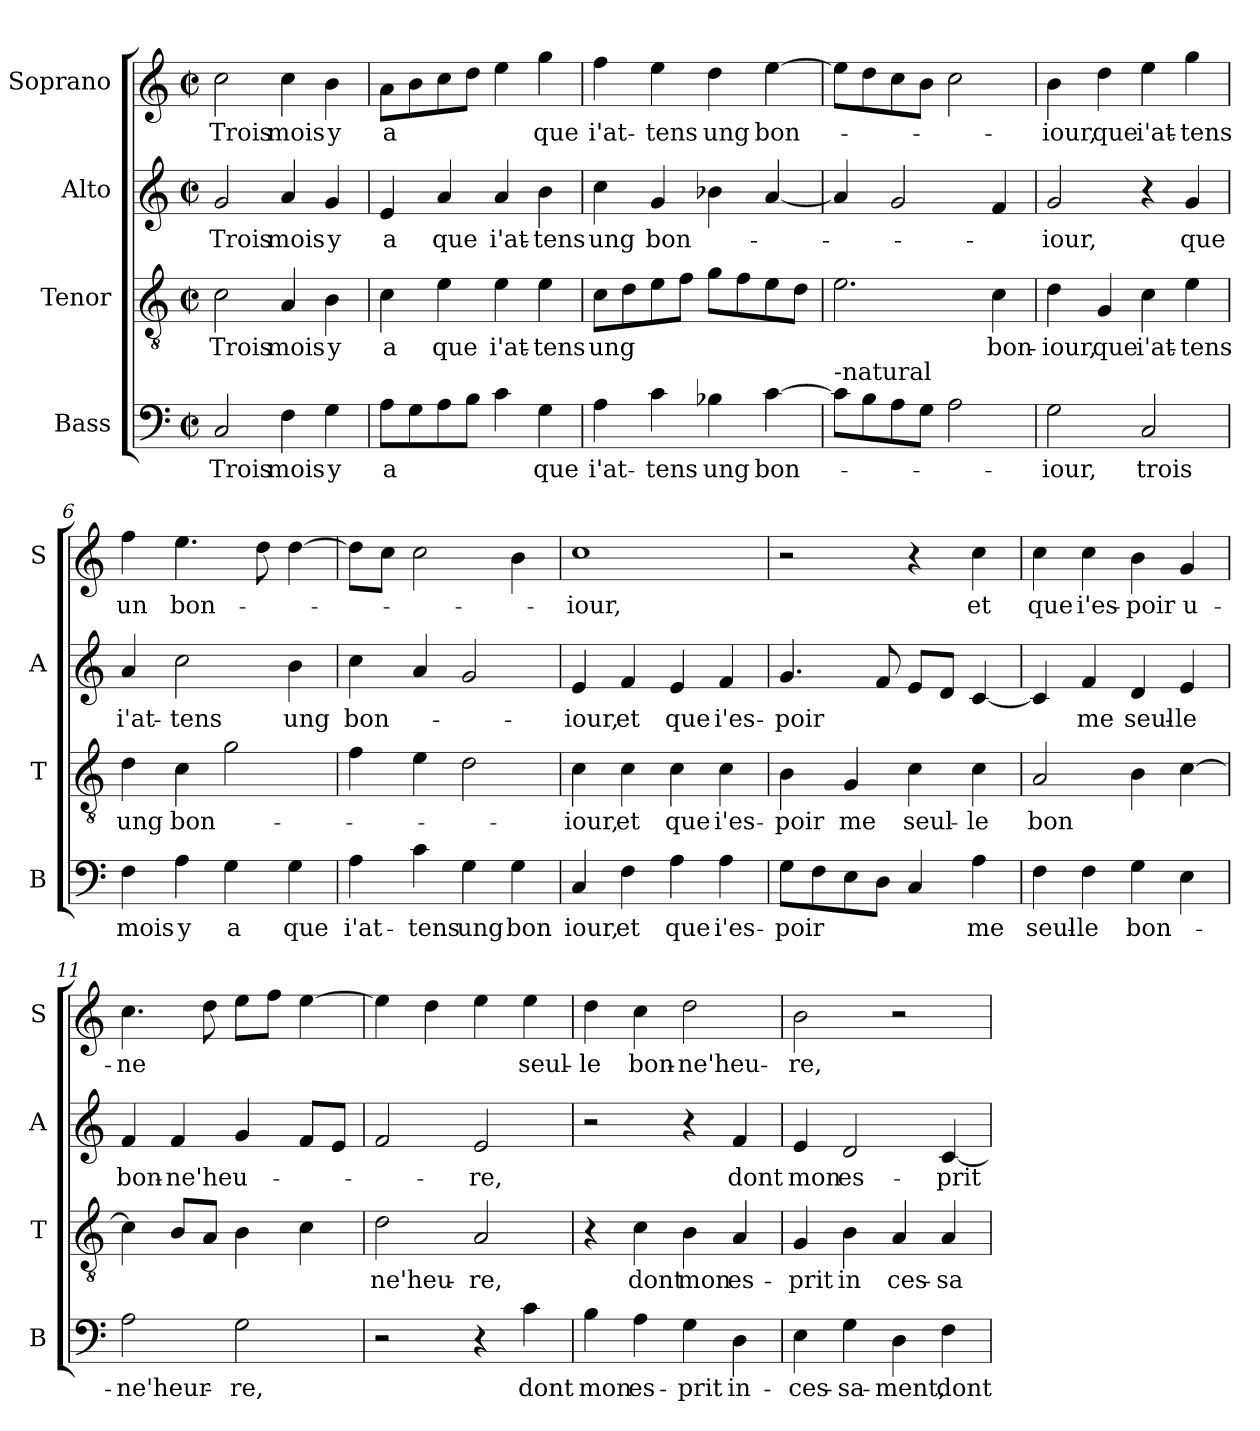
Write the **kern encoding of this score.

**kern	**text	**kern	**text	**kern	**text	**kern	**text
*part4	*part4	*part3	*part3	*part2	*part2	*part1	*part1
*staff4	*staff4	*staff3	*staff3	*staff2	*staff2	*staff1	*staff1
*I"Bass	*	*I"Tenor	*	*I"Alto	*	*I"Soprano	*
*I'B	*	*I'T	*	*I'A	*	*I'S	*
*clefF4	*	*clefGv2	*	*clefG2	*	*clefG2	*
*k[]	*	*k[]	*	*k[]	*	*k[]	*
*C:	*	*C:	*	*C:	*	*C:	*
*M2/2	*	*M2/2	*	*M2/2	*	*M2/2	*
*met(c|)	*	*met(c|)	*	*met(c|)	*	*met(c|)	*
=1	=1	=1	=1	=1	=1	=1	=1
!	!LO:LY:b	!	!LO:LY:b	!	!LO:LY:b	!	!LO:LY:b
2C/	Trois	2c\	Trois	2g/	Trois	2cc\	Trois
!	!LO:LY:b	!	!LO:LY:b	!	!LO:LY:b	!	!LO:LY:b
4F\	mois	4A/	mois	4a/	mois	4cc\	mois
!	!LO:LY:b	!	!LO:LY:b	!	!LO:LY:b	!	!LO:LY:b
4G\	y	4B\	y	4g/	y	4b\	y
=2	=2	=2	=2	=2	=2	=2	=2
!	!LO:LY:b	!	!LO:LY:b	!	!LO:LY:b	!	!LO:LY:b
8A\L	a	4c\	a	4e/	a	8a\L	a
8G\	.	.	.	.	.	8b\	.
!	!	!	!LO:LY:b	!	!LO:LY:b	!	!
8A\	.	4e\	que	4a/	que	8cc\	.
8B\J	.	.	.	.	.	8dd\J	.
!	!	!	!LO:LY:b	!	!LO:LY:b	!	!
4c\	.	4e\	i'at-	4a/	i'at-	4ee\	.
!	!LO:LY:b	!	!LO:LY:b	!	!LO:LY:b	!	!LO:LY:b
4G\	que	4e\	-tens	4b\	-tens	4gg\	que
=3	=3	=3	=3	=3	=3	=3	=3
!	!LO:LY:b	!	!LO:LY:b	!	!LO:LY:b	!	!LO:LY:b
4A\	i'at-	8c\L	ung	4cc\	ung	4ff\	i'at-
.	.	8d\	.	.	.	.	.
!	!LO:LY:b	!	!	!	!LO:LY:b	!	!LO:LY:b
4c\	-tens	8e\	.	4g/	bon-	4ee\	-tens
.	.	8f\J	.	.	.	.	.
!	!LO:LY:b	!	!	!	!	!	!LO:LY:b
4B-X\	ung	8g\L	.	4b-X\	.	4dd\	ung
.	.	8f\	.	.	.	.	.
!	!LO:LY:b	!	!	!	!	!	!LO:LY:b
[4c\	bon-	8e\	.	[4a/	.	[4ee\	bon-
.	.	8d\J	.	.	.	.	.
=4	=4	=4	=4	=4	=4	=4	=4
!LO:TX:a:t=-natural	!	!	!	!	!	!	!
8c\L]	.	2.e\	.	4a/]	.	8ee\L]	.
8B\	.	.	.	.	.	8dd\	.
8A\	.	.	.	2g/	.	8cc\	.
8G\J	.	.	.	.	.	8b\J	.
2A\	.	.	.	.	.	2cc\	.
!	!	!	!LO:LY:b	!	!	!	!
.	.	4c\	bon-	4f/	.	.	.
=5	=5	=5	=5	=5	=5	=5	=5
!	!LO:LY:b	!	!LO:LY:b	!	!LO:LY:b	!	!LO:LY:b
2G\	-iour,	4d\	-iour,	2g/	-iour,	4b\	-iour,
!	!	!	!LO:LY:b	!	!	!	!LO:LY:b
.	.	4G/	que	.	.	4dd\	que
!	!LO:LY:b	!	!LO:LY:b	!	!	!	!LO:LY:b
2C/	trois	4c\	i'at-	4r	.	4ee\	i'at-
!	!	!	!LO:LY:b	!	!LO:LY:b	!	!LO:LY:b
.	.	4e\	-tens	4g/	que	4gg\	-tens
!!LO:LB:g=z
=6	=6	=6	=6	=6	=6	=6	=6
!	!LO:LY:b	!	!LO:LY:b	!	!LO:LY:b	!	!LO:LY:b
4F\	mois	4d\	ung	4a/	i'at-	4ff\	un
!	!LO:LY:b	!	!LO:LY:b	!	!LO:LY:b	!	!LO:LY:b
4A\	y	4c\	bon-	2cc\	-tens	4.ee\	bon-
!	!LO:LY:b	!	!	!	!	!	!
4G\	a	2g\	.	.	.	.	.
.	.	.	.	.	.	8dd\	.
!	!LO:LY:b	!	!	!	!LO:LY:b	!	!
4G\	que	.	.	4b\	ung	[4dd\	.
=7	=7	=7	=7	=7	=7	=7	=7
!	!LO:LY:b	!	!	!	!LO:LY:b	!	!
4A\	i'at-	4f\	.	4cc\	bon-	8dd\L]	.
.	.	.	.	.	.	8cc\J	.
!	!LO:LY:b	!	!	!	!	!	!
4c\	-tens	4e\	.	4a/	.	2cc\	.
!	!LO:LY:b	!	!	!	!	!	!
4G\	ung	2d\	.	2g/	.	.	.
!	!LO:LY:b	!	!	!	!	!	!
4G\	bon	.	.	.	.	4b\	.
=8	=8	=8	=8	=8	=8	=8	=8
!	!LO:LY:b	!	!LO:LY:b	!	!LO:LY:b	!	!LO:LY:b
4C/	iour,	4c\	-iour,	4e/	-iour,	1cc	-iour,
!	!LO:LY:b	!	!LO:LY:b	!	!LO:LY:b	!	!
4F\	et	4c\	et	4f/	et	.	.
!	!LO:LY:b	!	!LO:LY:b	!	!LO:LY:b	!	!
4A\	que	4c\	que	4e/	que	.	.
!	!LO:LY:b	!	!LO:LY:b	!	!LO:LY:b	!	!
4A\	i'es-	4c\	i'es-	4f/	i'es-	.	.
=9	=9	=9	=9	=9	=9	=9	=9
!	!LO:LY:b	!	!LO:LY:b	!	!LO:LY:b	!	!
8G\L	-poir	4B\	-poir	4.g/	-poir	2r	.
8F\	.	.	.	.	.	.	.
!	!	!	!LO:LY:b	!	!	!	!
8E\	.	4G/	me	.	.	.	.
8D\J	.	.	.	8f/	.	.	.
!	!	!	!LO:LY:b	!	!	!	!
4C/	.	4c\	seul-	8e/L	.	4r	.
.	.	.	.	8d/J	.	.	.
!	!LO:LY:b	!	!LO:LY:b	!	!	!	!LO:LY:b
4A\	me	4c\	-le	[4c/	.	4cc\	et
=10	=10	=10	=10	=10	=10	=10	=10
!	!LO:LY:b	!	!LO:LY:b	!	!	!	!LO:LY:b
4F\	seul-	2A/	bon	4c/]	.	4cc\	que
!	!LO:LY:b	!	!	!	!LO:LY:b	!	!LO:LY:b
4F\	-le	.	.	4f/	me	4cc\	i'es-
!	!LO:LY:b	!	!	!	!LO:LY:b	!	!LO:LY:b
4G\	bon-	4B\	.	4d/	seul-	4b\	-poir
!	!	!	!	!	!LO:LY:b	!	!LO:LY:b
4E\	.	[4c\	.	4e/	-le	4g/	u-
=11	=11	=11	=11	=11	=11	=11	=11
!	!LO:LY:b	!	!	!	!LO:LY:b	!	!LO:LY:b
2A\	-ne'heur-	4c\]	.	4f/	bon-	4.cc\	-ne
!	!	!	!	!	!LO:LY:b	!	!
.	.	8B/L	.	4f/	-ne'heu-	.	.
.	.	8A/J	.	.	.	8dd\	.
!	!LO:LY:b	!	!	!	!	!	!
2G\	-re,	4B\	.	4g/	.	8ee\L	.
.	.	.	.	.	.	8ff\J	.
.	.	4c\	.	8f/L	.	[4ee\	.
.	.	.	.	8e/J	.	.	.
!!LO:PB:g=z
=12	=12	=12	=12	=12	=12	=12	=12
!	!	!	!LO:LY:b	!	!	!	!
2r	.	2d\	ne'heu-	2f/	.	4ee\]	.
.	.	.	.	.	.	4dd\	.
!	!	!	!LO:LY:b	!	!LO:LY:b	!	!
4r	.	2A/	-re,	2e/	-re,	4ee\	.
!	!LO:LY:b	!	!	!	!	!	!LO:LY:b
4c\	dont	.	.	.	.	4ee\	seul-
=13	=13	=13	=13	=13	=13	=13	=13
!	!LO:LY:b	!	!	!	!	!	!LO:LY:b
4B\	mon	4r	.	2r	.	4dd\	-le
!	!LO:LY:b	!	!LO:LY:b	!	!	!	!LO:LY:b
4A\	es-	4c\	dont	.	.	4cc\	bon-
!	!LO:LY:b	!	!LO:LY:b	!	!	!	!LO:LY:b
4G\	-prit	4B\	mon	4r	.	2dd\	-ne'heu-
!	!LO:LY:b	!	!LO:LY:b	!	!LO:LY:b	!	!
4D\	in-	4A/	es-	4f/	dont	.	.
=14	=14	=14	=14	=14	=14	=14	=14
!	!LO:LY:b	!	!LO:LY:b	!	!LO:LY:b	!	!LO:LY:b
4E\	-ces-	4G/	-prit	4e/	mon	2b\	-re,
!	!LO:LY:b	!	!LO:LY:b	!	!LO:LY:b	!	!
4G\	-sa-	4B\	in	2d/	es-	.	.
!	!LO:LY:b	!	!LO:LY:b	!	!	!	!
4D\	-ment,	4A/	ces-	.	.	2r	.
!	!LO:LY:b	!	!LO:LY:b	!	!LO:LY:b	!	!
4F\	dont	4A/	-sa-	[4c/	-prit	.	.
=	=	=	=	=	=	=	=
*-	*-	*-	*-	*-	*-	*-	*-
